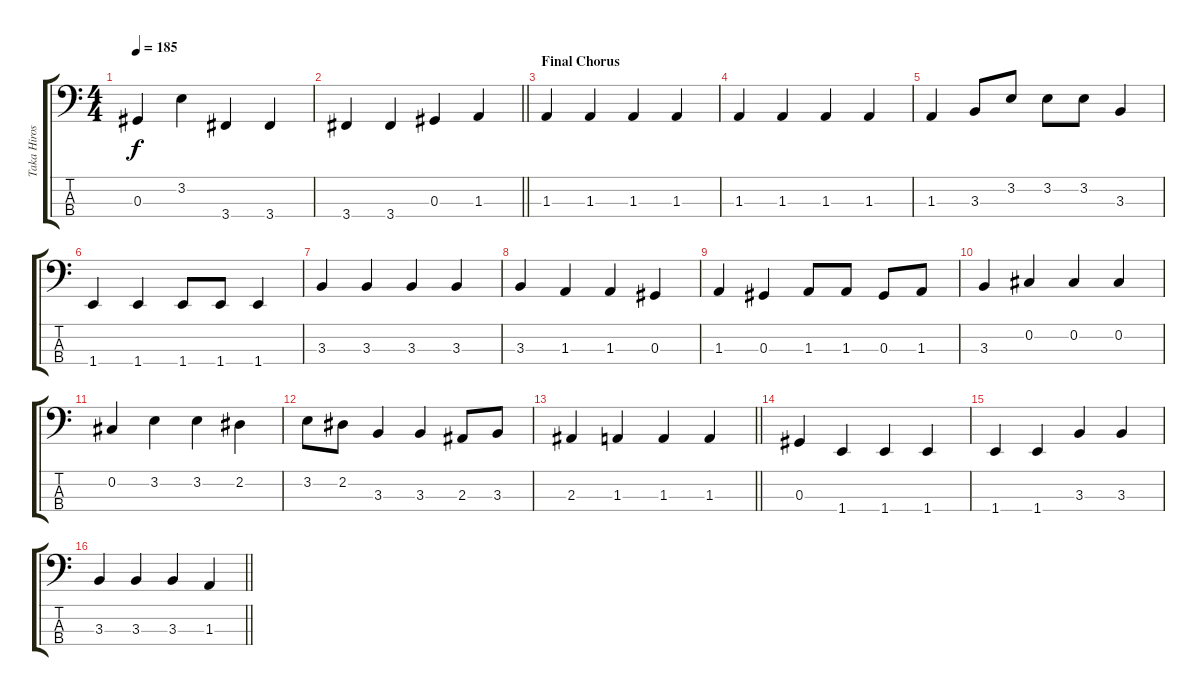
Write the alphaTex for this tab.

\track ("Taka Hirose" "Taka Hiros") {instrument electricbassfinger}
\staff {score tabs}
\tuning (Gb2 Db2 Ab1 Eb1) {hide}
\ts (4 4)
\tempo 185
\clef f4
\ks c
0.3.4{dy f} 3.2.4 3.4.4 3.4.4 |
\barLineRight lightlight
3.4.4 3.4.4 0.3.4 1.3.4 |
\section ("" "Final Chorus")
1.3.4 1.3.4 1.3.4 1.3.4 |
1.3.4 1.3.4 1.3.4 1.3.4 |
1.3.4 3.3.8 3.2.8 3.2.8 3.2.8 3.3.4 |
1.4.4 1.4.4 1.4.8 1.4.8 1.4.4 |
3.3.4 3.3.4 3.3.4 3.3.4 |
3.3.4 1.3.4 1.3.4 0.3.4 |
1.3.4 0.3.4 1.3.8 1.3.8 0.3.8 1.3.8 |
3.3.4 0.2.4 0.2.4 0.2.4 |
0.2.4 3.2.4 3.2.4 2.2.4 |
3.2.8 2.2.8 3.3.4 3.3.4 2.3.8 3.3.8 |
\barLineRight lightlight
2.3.4 1.3.4 1.3.4 1.3.4 |
0.3.4 1.4.4 1.4.4 1.4.4 |
1.4.4 1.4.4 3.3.4 3.3.4 |
\barLineRight lightlight
3.3.4 3.3.4 3.3.4 1.3.4
